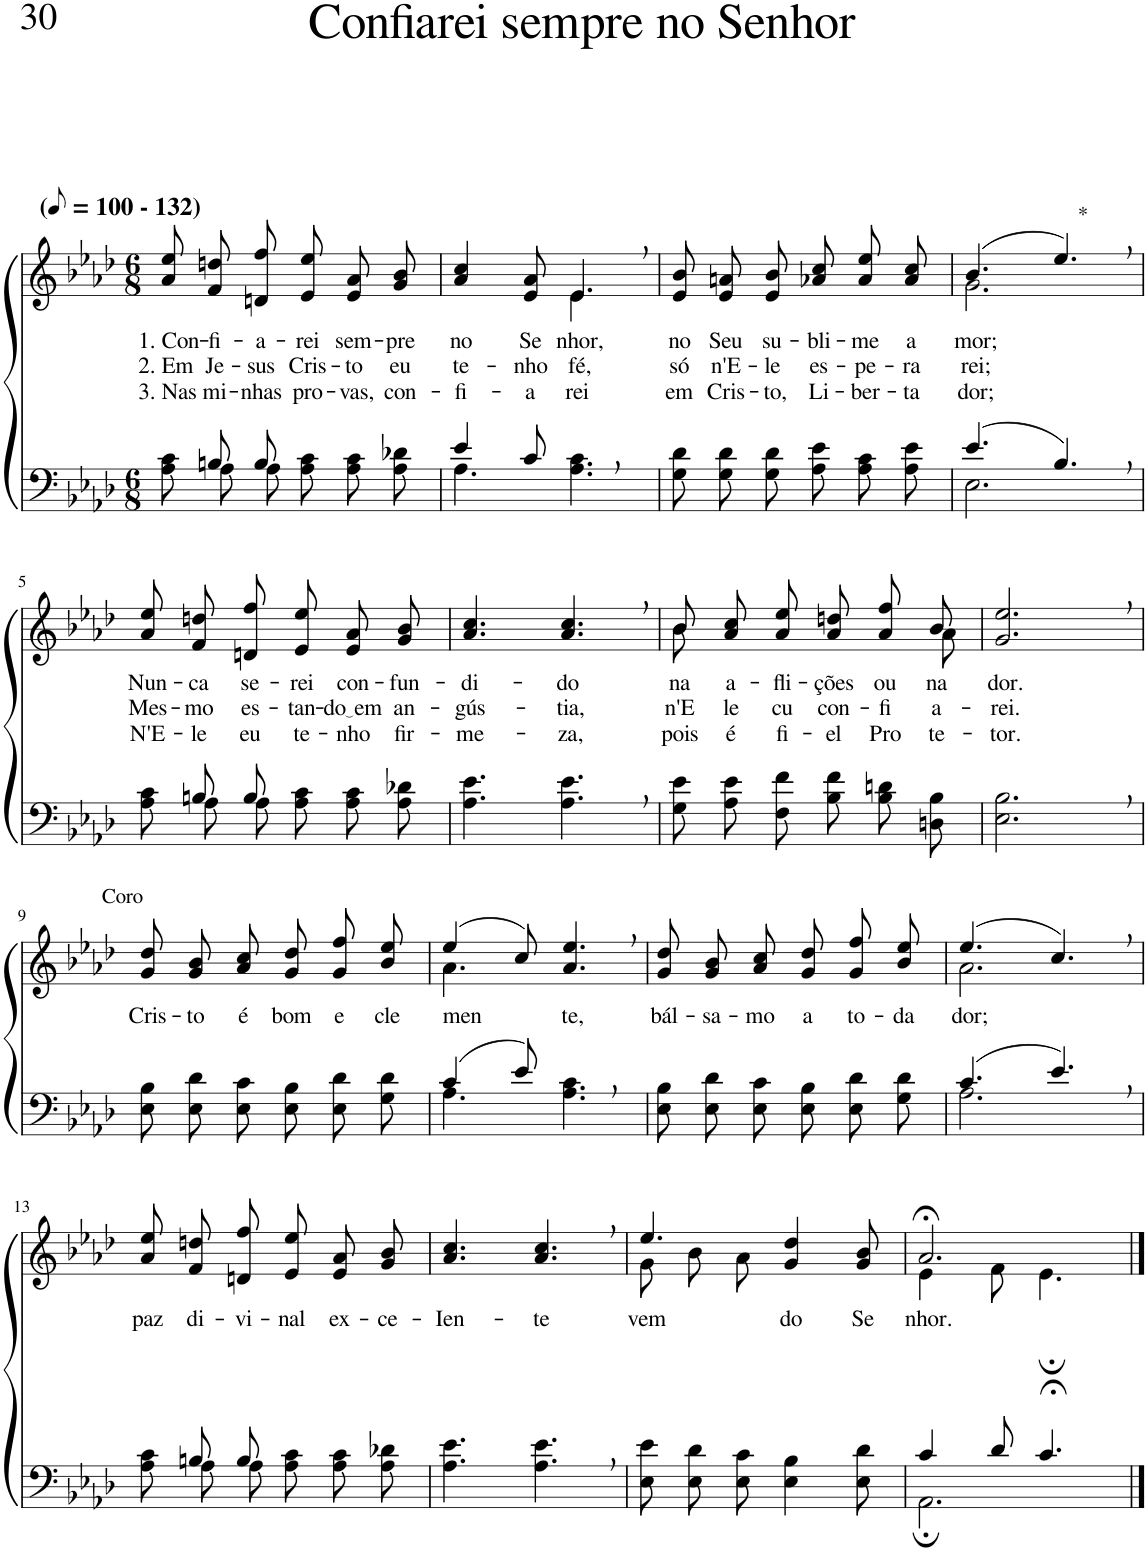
**kern	**kern	**text	**text	**text
*part2	*part1	*part1	*part1	*part1
*staff2	*staff1	*staff1	*staff1	*staff1
*I"Parte III e IV	*I"Parte I e II	*	*	*
*clefF4	*clefG2	*	*	*
*Trd2c3	*Trd2c3	*	*	*
*k[b-e-a-d-]	*k[b-e-a-d-]	*	*	*
*M6/8	*M6/8	*	*	*
*MM50	*MM50	*	*	*
=1	=1	=1	=1	=1
*^	*	*	*	*
!	!	!LO:TX:a:B:t=(	!	!	!
!	!	!LO:TX:a:B:t=- 132)	!	!	!
!	!	!	!LO:LY:b	!LO:LY:b	!LO:LY:b
8ryy	8A-\ 8c\L	8a-\ 8ee-\L	1. Con-	2. Em	3. Nas
!	!	!	!LO:LY:b	!LO:LY:b	!LO:LY:b
8Bn/L	8A-\	8f\ 8ddn\	-fi-	Je-	mi-
!	!	!	!LO:LY:b	!LO:LY:b	!LO:LY:b
8B/J	8A-\J	8dn\ 8ff\J	-a-	-sus	-nhas
!	!	!	!LO:LY:b	!LO:LY:b	!LO:LY:b
4.ryy	8A-\ 8c\L	8e-/ 8ee-/L	-rei	Cris-	pro-
!	!	!	!LO:LY:b	!LO:LY:b	!LO:LY:b
.	8A-\ 8c\	8e-/ 8a-/	sem-	-to	-vas,
!	!	!	!LO:LY:b	!LO:LY:b	!LO:LY:b
.	8A-\ 8d-X\J	8g/ 8b-/J	-pre	eu	con-
=2	=2	=2	=2	=2	=2
!	!	!	!LO:LY:b	!LO:LY:b	!LO:LY:b
*	*	*^	*	*	*
4e-/	4.A-\	4a-/ 4cc/	4.ryy	no	te-	-fi-
!	!	!	!	!LO:LY:b	!LO:LY:b	!LO:LY:b
8c/	.	8e-/ 8a-/	.	Se-	-nho	-a-
!	!	!	!	!LO:LY:b	!LO:LY:b	!LO:LY:b
8ryy	4.A-\ 4.c\	4.e-,/	4.e-\	-nhor,	fé,	-rei
4ryy	.	.	.	.	.	.
*v	*v	*	*	*	*	*
*	*v	*v	*	*	*
=3	=3	=3	=3	=3
!	!	!LO:LY:b	!LO:LY:b	!LO:LY:b
8G\ 8d-\L	8e-/ 8b-/L	no	só	em
!	!	!LO:LY:b	!LO:LY:b	!LO:LY:b
8G\ 8d-\	8e-/ 8an/	Seu	n'E-	Cris-
!	!	!LO:LY:b	!LO:LY:b	!LO:LY:b
8G\ 8d-\J	8e-/ 8b-/J	su-	-le	-to,
!	!	!LO:LY:b	!LO:LY:b	!LO:LY:b
8A-\ 8e-\L	8a-X\ 8cc\L	-bli-	es-	Li-
!	!	!LO:LY:b	!LO:LY:b	!LO:LY:b
8A-\ 8c\	8a-\ 8ee-\	-me	-pe-	-ber-
!	!	!LO:LY:b	!LO:LY:b	!LO:LY:b
8A-\ 8e-\J	8a-\ 8cc\J	a-	-ra-	-ta-
=4	=4	=4	=4	=4
*^	*^	*	*	*
!	!	!	!	!LO:LY:b	!LO:LY:b	!LO:LY:b
(4.e-/	2.E-\	(4.b-/	2.g\	-mor;	-rei;	-dor;
!	!	!LO:TX:a:t=*	!	!	!	!
4.B-,/)	.	4.ee-,/)	.	.	.	.
*	*	*v	*v	*	*	*
!!LO:LB:g=z
=5	=5	=5	=5	=5	=5
!	!	!	!LO:LY:b	!LO:LY:b	!LO:LY:b
8ryy	8A-\ 8c\L	8a-\ 8ee-\L	Nun-	Mes-	N'E-
!	!	!	!LO:LY:b	!LO:LY:b	!LO:LY:b
8Bn/L	8A-\	8f\ 8ddn\	-ca	-mo	-le
!	!	!	!LO:LY:b	!LO:LY:b	!LO:LY:b
8B/J	8A-\J	8dn\ 8ff\J	se-	es-	eu
!	!	!	!LO:LY:b	!LO:LY:b	!LO:LY:b
4.ryy	8A-\ 8c\L	8e-/ 8ee-/L	-rei	-tan-	te-
!	!	!	!LO:LY:b	!LO:LY:b	!LO:LY:b
.	8A-\ 8c\	8e-/ 8a-/	con-	do em	-nho
!	!	!	!LO:LY:b	!LO:LY:b	!LO:LY:b
.	8A-\ 8d-X\J	8g/ 8b-/J	-fun-	an-	fir-
=6	=6	=6	=6	=6	=6
!	!	!	!LO:LY:b	!LO:LY:b	!LO:LY:b
*v	*v	*	*	*	*
4.A-\ 4.e-\	4.a-/ 4.cc/	-di-	-gús-	-me-
!	!	!LO:LY:b	!LO:LY:b	!LO:LY:b
4.A-\, 4.e-\,	4.a-/, 4.cc/,	-do	-tia,	-za,
=7	=7	=7	=7	=7
*	*^	*	*	*
!	!	!	!LO:LY:b	!LO:LY:b	!LO:LY:b
8G\ 8e-\L	8b-\L	8b-\L	na	n'E-	pois
!	!	!	!LO:LY:b	!LO:LY:b	!LO:LY:b
8A-\ 8e-\	8a-\ 8cc\	2ryy	a-	-le	é
!	!	!	!LO:LY:b	!LO:LY:b	!LO:LY:b
8F\ 8f\J	8a-\ 8ee-\J	.	-fli-	cu	fi-
!	!	!	!LO:LY:b	!LO:LY:b	!LO:LY:b
8B-\ 8f\L	8a-/ 8ddn/L	.	-ções	con-	-el
!	!	!	!LO:LY:b	!LO:LY:b	!LO:LY:b
8B-\ 8dn\	8a-/ 8ff/	.	ou	-fi-	Pro-
!	!	!	!LO:LY:b	!LO:LY:b	!LO:LY:b
8Dn\ 8B-\J	8b-/J	8a-\J	na	-a-	-te-
=8	=8	=8	=8	=8	=8
!	!	!	!LO:LY:b	!LO:LY:b	!LO:LY:b
*	*v	*v	*	*	*
2.E-\, 2.B-\,	2.g/, 2.ee-/,	dor.	-rei.	-tor.
!!LO:LB:g=z
=9	=9	=9	=9	=9
!	!LO:TX:a:t=Coro	!	!	!
!	!	!LO:LY:b	!	!
8E-\ 8B-\L	8g/ 8dd-/L	Cris-	.	.
!	!	!LO:LY:b	!	!
8E-\ 8d-\	8g/ 8b-/	-to	.	.
!	!	!LO:LY:b	!	!
8E-\ 8c\J	8a-/ 8cc/J	é	.	.
!	!	!LO:LY:b	!	!
8E-\ 8B-\L	8g\ 8dd-\L	bom	.	.
!	!	!LO:LY:b	!	!
8E-\ 8d-\	8g\ 8ff\	e	.	.
!	!	!LO:LY:b	!	!
8G\ 8d-\J	8b-\ 8ee-\J	cle-	.	.
=10	=10	=10	=10	=10
*^	*^	*	*	*
!	!	!	!	!LO:LY:b	!	!
(4c/	4.A-\	(4ee-/	4.a-\	-men-	.	.
8e-/)	.	8cc/)	.	.	.	.
!	!	!	!	!LO:LY:b	!	!
8ryy	4.A-\ 4.c\	4.a-/, 4.ee-/,	4.ryy	-te,	.	.
4ryy	.	.	.	.	.	.
*v	*v	*	*	*	*	*
*	*v	*v	*	*	*
=11	=11	=11	=11	=11
!	!	!LO:LY:b	!	!
8E-\ 8B-\L	8g/ 8dd-/L	bál-	.	.
!	!	!LO:LY:b	!	!
8E-\ 8d-\	8g/ 8b-/	-sa-	.	.
!	!	!LO:LY:b	!	!
8E-\ 8c\J	8a-/ 8cc/J	-mo	.	.
!	!	!LO:LY:b	!	!
8E-\ 8B-\L	8g\ 8dd-\L	a	.	.
!	!	!LO:LY:b	!	!
8E-\ 8d-\	8g\ 8ff\	to-	.	.
!	!	!LO:LY:b	!	!
8G\ 8d-\J	8b-\ 8ee-\J	-da	.	.
=12	=12	=12	=12	=12
*^	*^	*	*	*
!	!	!	!	!LO:LY:b	!	!
(4.c/	2.A-\	(4.ee-/	2.a-\	dor;	.	.
4.e-,/)	.	4.cc,/)	.	.	.	.
*	*	*v	*v	*	*	*
!!LO:LB:g=z
=13	=13	=13	=13	=13	=13
!	!	!	!LO:LY:b	!	!
8ryy	8A-\ 8c\L	8a-\ 8ee-\L	paz	.	.
!	!	!	!LO:LY:b	!	!
8Bn/L	8A-\	8f\ 8ddn\	di-	.	.
!	!	!	!LO:LY:b	!	!
8B/J	8A-\J	8dn\ 8ff\J	-vi-	.	.
!	!	!	!LO:LY:b	!	!
4.ryy	8A-\ 8c\L	8e-/ 8ee-/L	-nal	.	.
!	!	!	!LO:LY:b	!	!
.	8A-\ 8c\	8e-/ 8a-/	ex-	.	.
!	!	!	!LO:LY:b	!	!
.	8A-\ 8d-X\J	8g/ 8b-/J	-ce-	.	.
=14	=14	=14	=14	=14	=14
!	!	!	!LO:LY:b	!	!
*v	*v	*	*	*	*
4.A-\ 4.e-\	4.a-/ 4.cc/	-Ien-	.	.
!	!	!LO:LY:b	!	!
4.A-\, 4.e-\,	4.a-/, 4.cc/,	-te	.	.
=15	=15	=15	=15	=15
*	*^	*	*	*
!	!	!	!LO:LY:b	!	!
8E-\ 8e-\L	4.ee-/	8g\L	vem	.	.
8E-\ 8d-\	.	8b-\	.	.	.
8E-\ 8c\J	.	8a-\J	.	.	.
!	!	!	!LO:LY:b	!	!
4E-\ 4B-\	4g/ 4dd-/	4.ryy	do	.	.
!	!	!	!LO:LY:b	!	!
8E-\ 8d-\	8g/ 8b-/	.	Se-	.	.
=16	=16	=16	=16	=16	=16
*^	*	*	*	*	*
!	!	!	!	!LO:LY:b	!	!
4c/	2.AA-;\	2.a-;</	4e-\	-nhor.	.	.
8d-/	.	.	8f\	.	.	.
4.c;</	.	.	4.e-;\	.	.	.
*v	*v	*	*	*	*	*
*	*v	*v	*	*	*
==	==	==	==	==
*-	*-	*-	*-	*-
